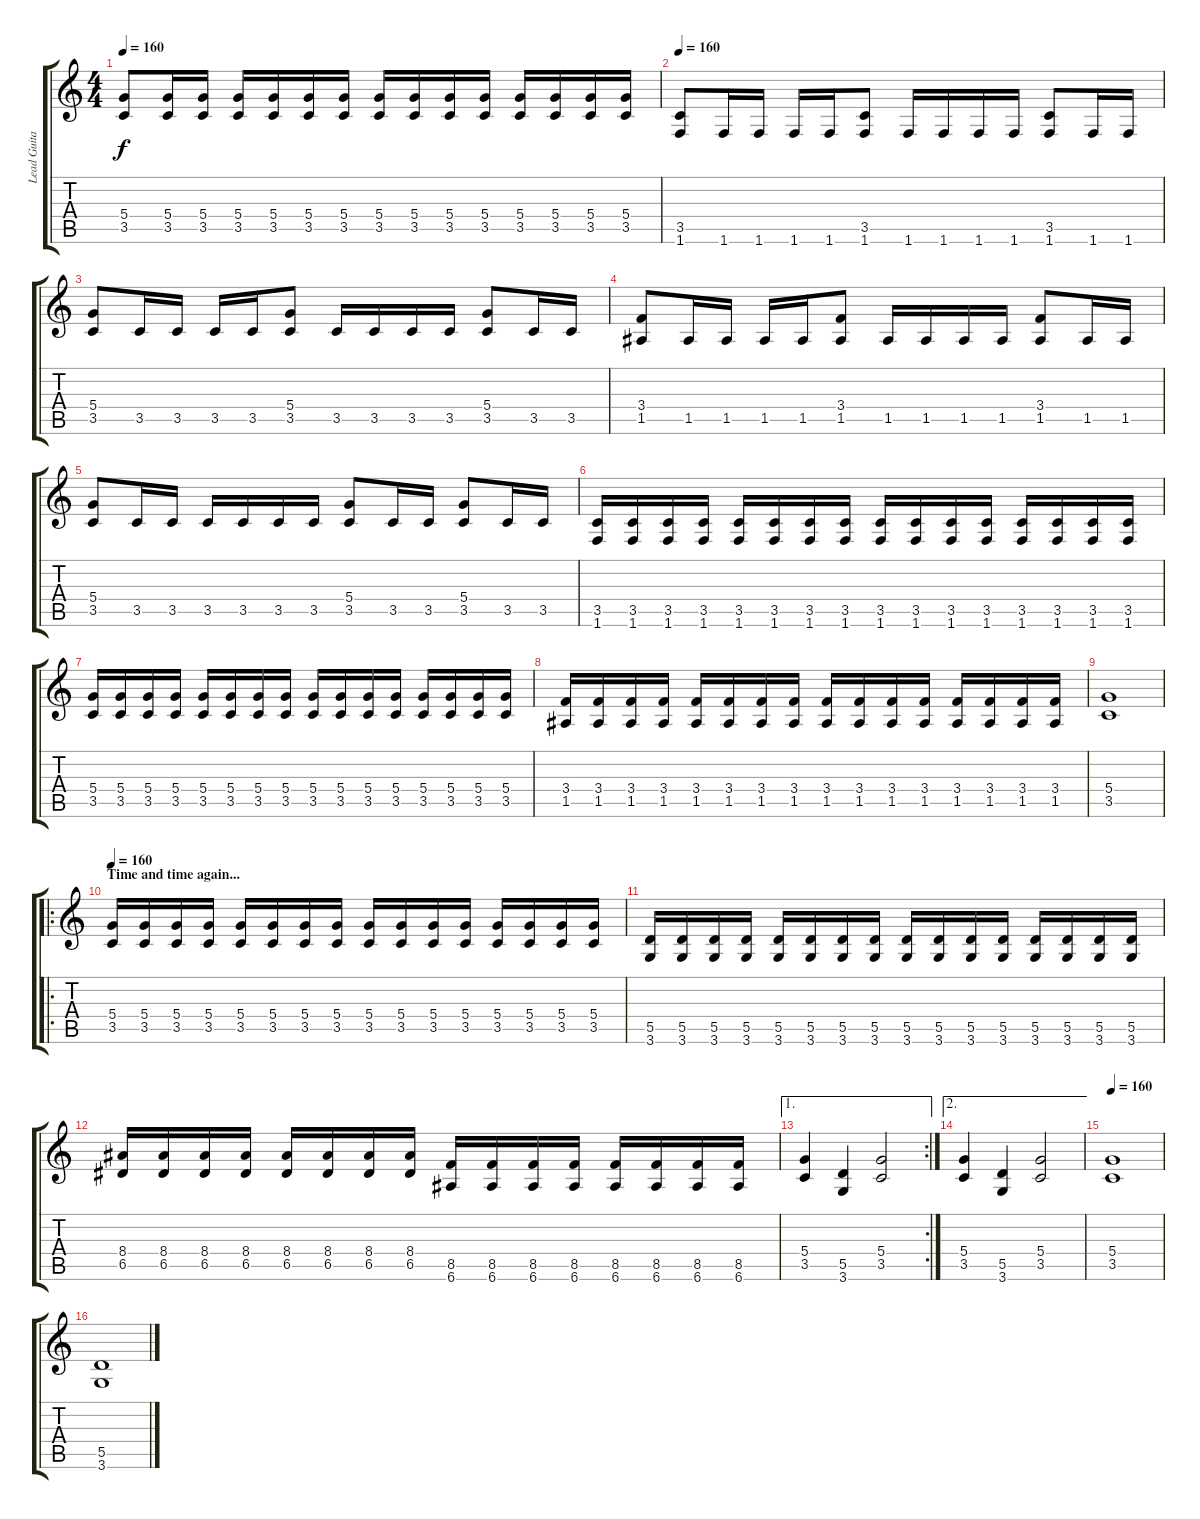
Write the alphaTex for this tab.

\track ("Lead Guitar" "Lead Guita") {instrument distortionguitar}
\staff {score tabs}
\tuning (E4 B3 G3 D3 A2 E2) {hide}
\ts (4 4)
\tempo 160
\clef g2
\ks c
(5.4 3.5).8{dy f} (5.4 3.5).16 (5.4 3.5).16 (5.4 3.5).16 (5.4 3.5).16 (5.4 3.5).16 (5.4 3.5).16 (5.4 3.5).16 (5.4 3.5).16 (5.4 3.5).16 (5.4 3.5).16 (5.4 3.5).16 (5.4 3.5).16 (5.4 3.5).16 (5.4 3.5).16 |
\tempo 160
(3.5 1.6).8 1.6.16 1.6.16 1.6.16 1.6.16 (3.5 1.6).8 1.6.16 1.6.16 1.6.16 1.6.16 (3.5 1.6).8 1.6.16 1.6.16 |
(5.4 3.5).8 3.5.16 3.5.16 3.5.16 3.5.16 (5.4 3.5).8 3.5.16 3.5.16 3.5.16 3.5.16 (5.4 3.5).8 3.5.16 3.5.16 |
(3.4 1.5).8 1.5.16 1.5.16 1.5.16 1.5.16 (3.4 1.5).8 1.5.16 1.5.16 1.5.16 1.5.16 (3.4 1.5).8 1.5.16 1.5.16 |
(5.4 3.5).8 3.5.16 3.5.16 3.5.16 3.5.16 3.5.16 3.5.16 (5.4 3.5).8 3.5.16 3.5.16 (5.4 3.5).8 3.5.16 3.5.16 |
(3.5 1.6).16{volume 8} (3.5 1.6).16 (3.5 1.6).16 (3.5 1.6).16 (3.5 1.6).16 (3.5 1.6).16 (3.5 1.6).16 (3.5 1.6).16 (3.5 1.6).16 (3.5 1.6).16 (3.5 1.6).16 (3.5 1.6).16 (3.5 1.6).16 (3.5 1.6).16 (3.5 1.6).16 (3.5 1.6).16 |
(5.4 3.5).16 (5.4 3.5).16 (5.4 3.5).16 (5.4 3.5).16 (5.4 3.5).16 (5.4 3.5).16 (5.4 3.5).16 (5.4 3.5).16 (5.4 3.5).16 (5.4 3.5).16 (5.4 3.5).16 (5.4 3.5).16 (5.4 3.5).16 (5.4 3.5).16 (5.4 3.5).16 (5.4 3.5).16 |
(3.4 1.5).16 (3.4 1.5).16 (3.4 1.5).16 (3.4 1.5).16 (3.4 1.5).16 (3.4 1.5).16 (3.4 1.5).16 (3.4 1.5).16 (3.4 1.5).16 (3.4 1.5).16 (3.4 1.5).16 (3.4 1.5).16 (3.4 1.5).16 (3.4 1.5).16 (3.4 1.5).16 (3.4 1.5).16 |
(5.4 3.5).1 |
\ro
\section ("" "Time and time again...")
\tempo 160
(5.4 3.5).16 (5.4 3.5).16 (5.4 3.5).16 (5.4 3.5).16 (5.4 3.5).16 (5.4 3.5).16 (5.4 3.5).16 (5.4 3.5).16 (5.4 3.5).16 (5.4 3.5).16 (5.4 3.5).16 (5.4 3.5).16 (5.4 3.5).16 (5.4 3.5).16 (5.4 3.5).16 (5.4 3.5).16 |
(5.5 3.6).16 (5.5 3.6).16 (5.5 3.6).16 (5.5 3.6).16 (5.5 3.6).16 (5.5 3.6).16 (5.5 3.6).16 (5.5 3.6).16 (5.5 3.6).16 (5.5 3.6).16 (5.5 3.6).16 (5.5 3.6).16 (5.5 3.6).16 (5.5 3.6).16 (5.5 3.6).16 (5.5 3.6).16 |
(8.4 6.5).16 (8.4 6.5).16 (8.4 6.5).16 (8.4 6.5).16 (8.4 6.5).16 (8.4 6.5).16 (8.4 6.5).16 (8.4 6.5).16 (8.5 6.6).16 (8.5 6.6).16 (8.5 6.6).16 (8.5 6.6).16 (8.5 6.6).16 (8.5 6.6).16 (8.5 6.6).16 (8.5 6.6).16 |
\ae 1
\rc 2
(5.4 3.5).4 (5.5 3.6).4 (5.4 3.5).2 |
\ae 2
(5.4 3.5).4 (5.5 3.6).4 (5.4 3.5).2 |
\tempo 160
(5.4 3.5).1 |
(5.5 3.6).1
